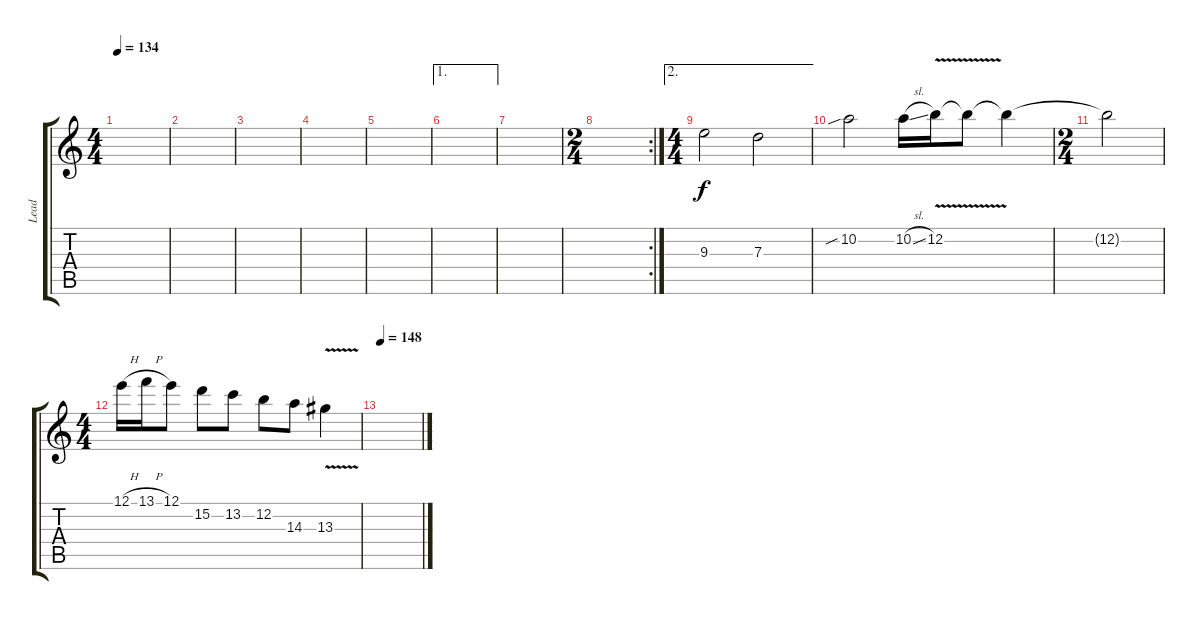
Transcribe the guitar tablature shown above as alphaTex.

\track ("Lead" "Lead") {instrument distortionguitar}
\staff {score tabs}
\tuning (E4 B3 G3 D3 A2 E2) {hide}
\ts (4 4)
\tempo 134
\clef g2
\ks c
|
|
|
|
|
\ae 1
|
|
\rc 2
\ts (2 4)
|
\ae 2
\ts (4 4)
9.3.2 7.3.2 |
10.2{sib}.2 10.2{sl}.16 12.2{v}.16 12.2{t}.8 12.2{t}.4 |
\ts (2 4)
12.2{t}.2 |
\ts (4 4)
12.1{h}.16 13.1{h}.16 12.1.8 15.2.8 13.2.8 12.2.8 14.3.8 13.3{v}.4 |
\tempo 148
